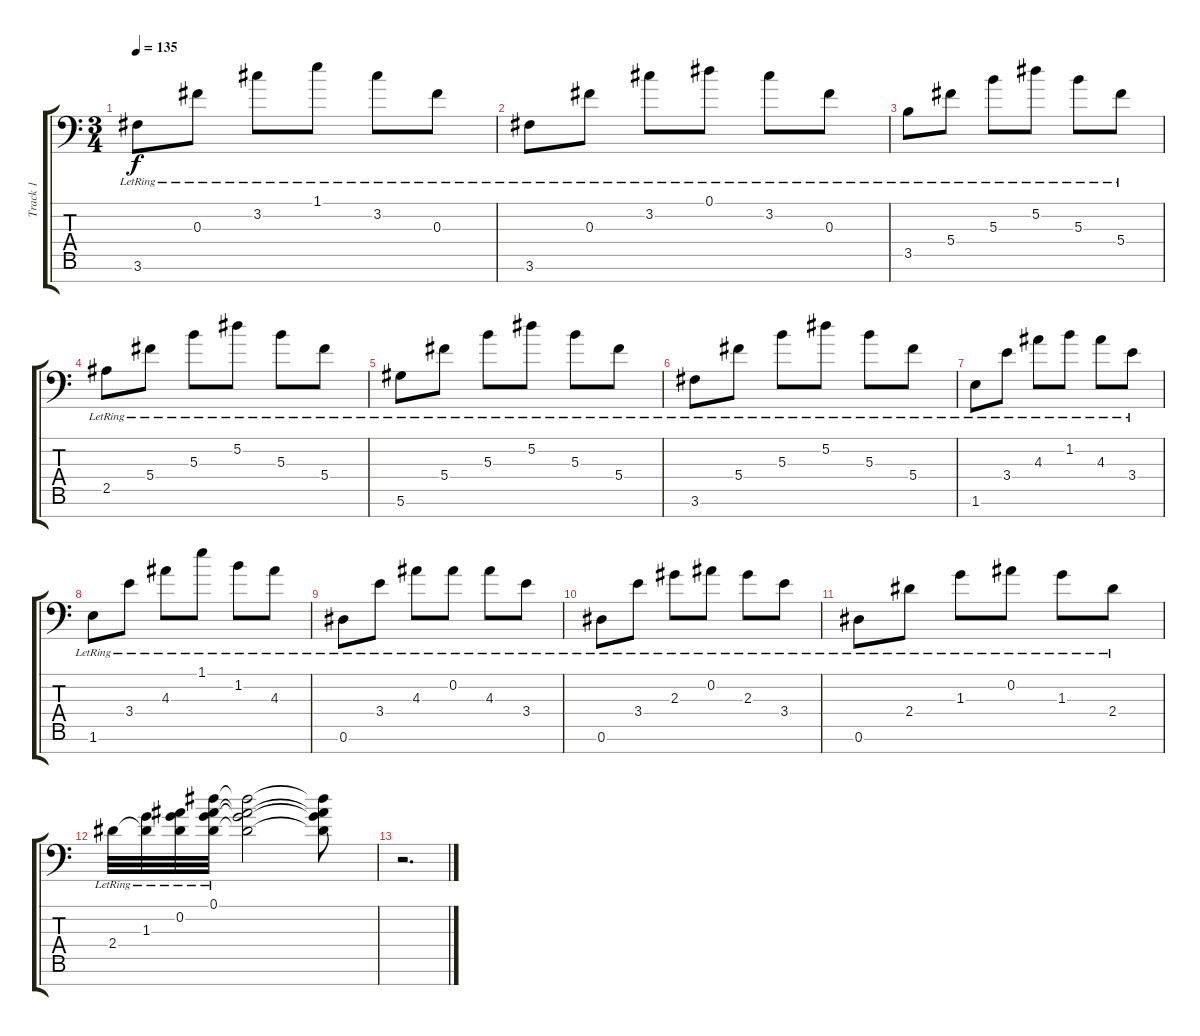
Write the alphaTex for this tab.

\track ("Track 1" "Track 1") {instrument acousticguitarsteel}
\staff {score tabs}
\tuning (Eb4 Bb3 Gb3 Db3 Ab2 Eb2 Bb1) {hide}
\ts (3 4)
\tempo 135
\clef f4
\ks c
3.6{lr}.8{dy f} 0.3{lr}.8 3.2{lr}.8 1.1{lr}.8 3.2{lr}.8 0.3{lr}.8 |
3.6{lr}.8 0.3{lr}.8 3.2{lr}.8 0.1{lr}.8 3.2{lr}.8 0.3{lr}.8 |
3.5{lr}.8 5.4{lr}.8 5.3{lr}.8 5.2{lr}.8 5.3{lr}.8 5.4{lr}.8 |
2.5{lr}.8 5.4{lr}.8 5.3{lr}.8 5.2{lr}.8 5.3{lr}.8 5.4{lr}.8 |
5.6{lr}.8 5.4{lr}.8 5.3{lr}.8 5.2{lr}.8 5.3{lr}.8 5.4{lr}.8 |
3.6{lr}.8 5.4{lr}.8 5.3{lr}.8 5.2{lr}.8 5.3{lr}.8 5.4{lr}.8 |
1.6{lr}.8 3.4{lr}.8 4.3{lr}.8 1.2{lr}.8 4.3{lr}.8 3.4{lr}.8 |
1.6{lr}.8 3.4{lr}.8 4.3{lr}.8 1.1{lr}.8 1.2{lr}.8 4.3{lr}.8 |
0.6{lr}.8 3.4{lr}.8 4.3{lr}.8 0.2{lr}.8 4.3{lr}.8 3.4{lr}.8 |
0.6{lr}.8 3.4{lr}.8 2.3{lr}.8 0.2{lr}.8 2.3{lr}.8 3.4{lr}.8 |
0.6{lr}.8 2.4{lr}.8 1.3{lr}.8 0.2{lr}.8 1.3{lr}.8 2.4{lr}.8 |
2.4{lr}.32 (1.3{lr} 2.4{t}).32 (0.2{lr} 1.3{t} 2.4{t}).32 (0.1{lr} 0.2{t} 1.3{t} 2.4{t}).32 (0.1{t} 0.2{t} 1.3{t} 2.4{t}).2 (0.1{t} 0.2{t} 1.3{t} 2.4{t}).8 |
r.2{d}
